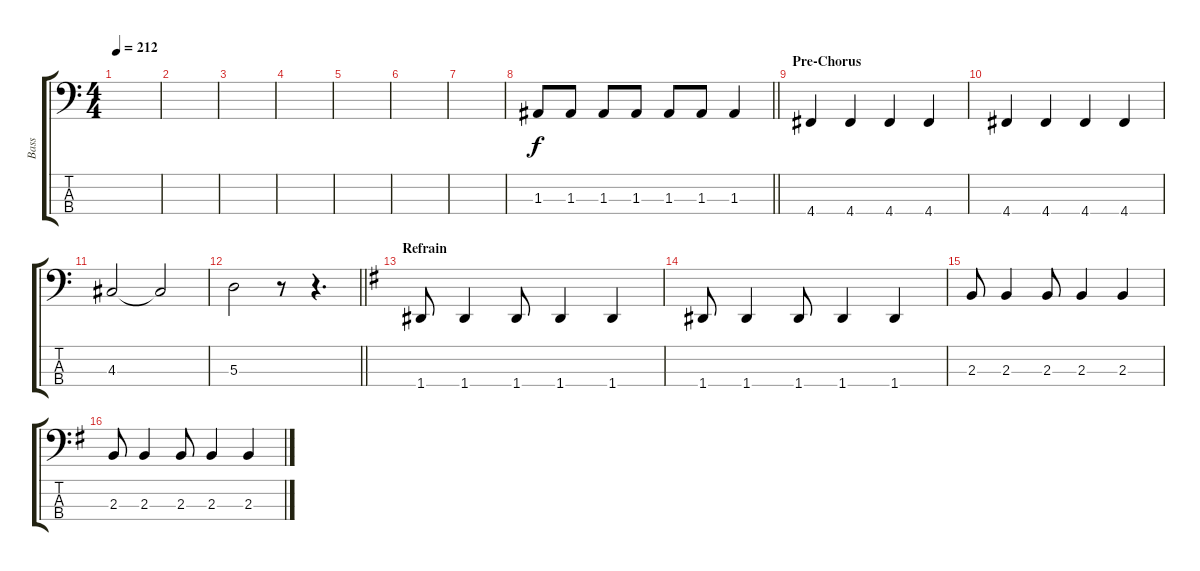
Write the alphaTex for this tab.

\track ("Bass" "Bass") {instrument electricbassfinger}
\staff {score tabs}
\tuning (G2 D2 A1 D1) {hide}
\ts (4 4)
\tempo 212
\clef f4
\ks c
|
|
|
|
|
|
|
\barLineRight lightlight
1.3.8 1.3.8 1.3.8 1.3.8 1.3.8 1.3.8 1.3.4 |
\section ("" "Pre-Chorus")
4.4.4 4.4.4 4.4.4 4.4.4 |
4.4.4 4.4.4 4.4.4 4.4.4 |
4.3.2 4.3{t}.2 |
\barLineRight lightlight
5.3.2 r.8 r.4{d} |
\section ("" "Refrain")
\ks eminor
1.4.8 1.4.4 1.4.8 1.4.4 1.4.4 |
1.4.8 1.4.4 1.4.8 1.4.4 1.4.4 |
2.3.8 2.3.4 2.3.8 2.3.4 2.3.4 |
2.3.8 2.3.4 2.3.8 2.3.4 2.3.4
